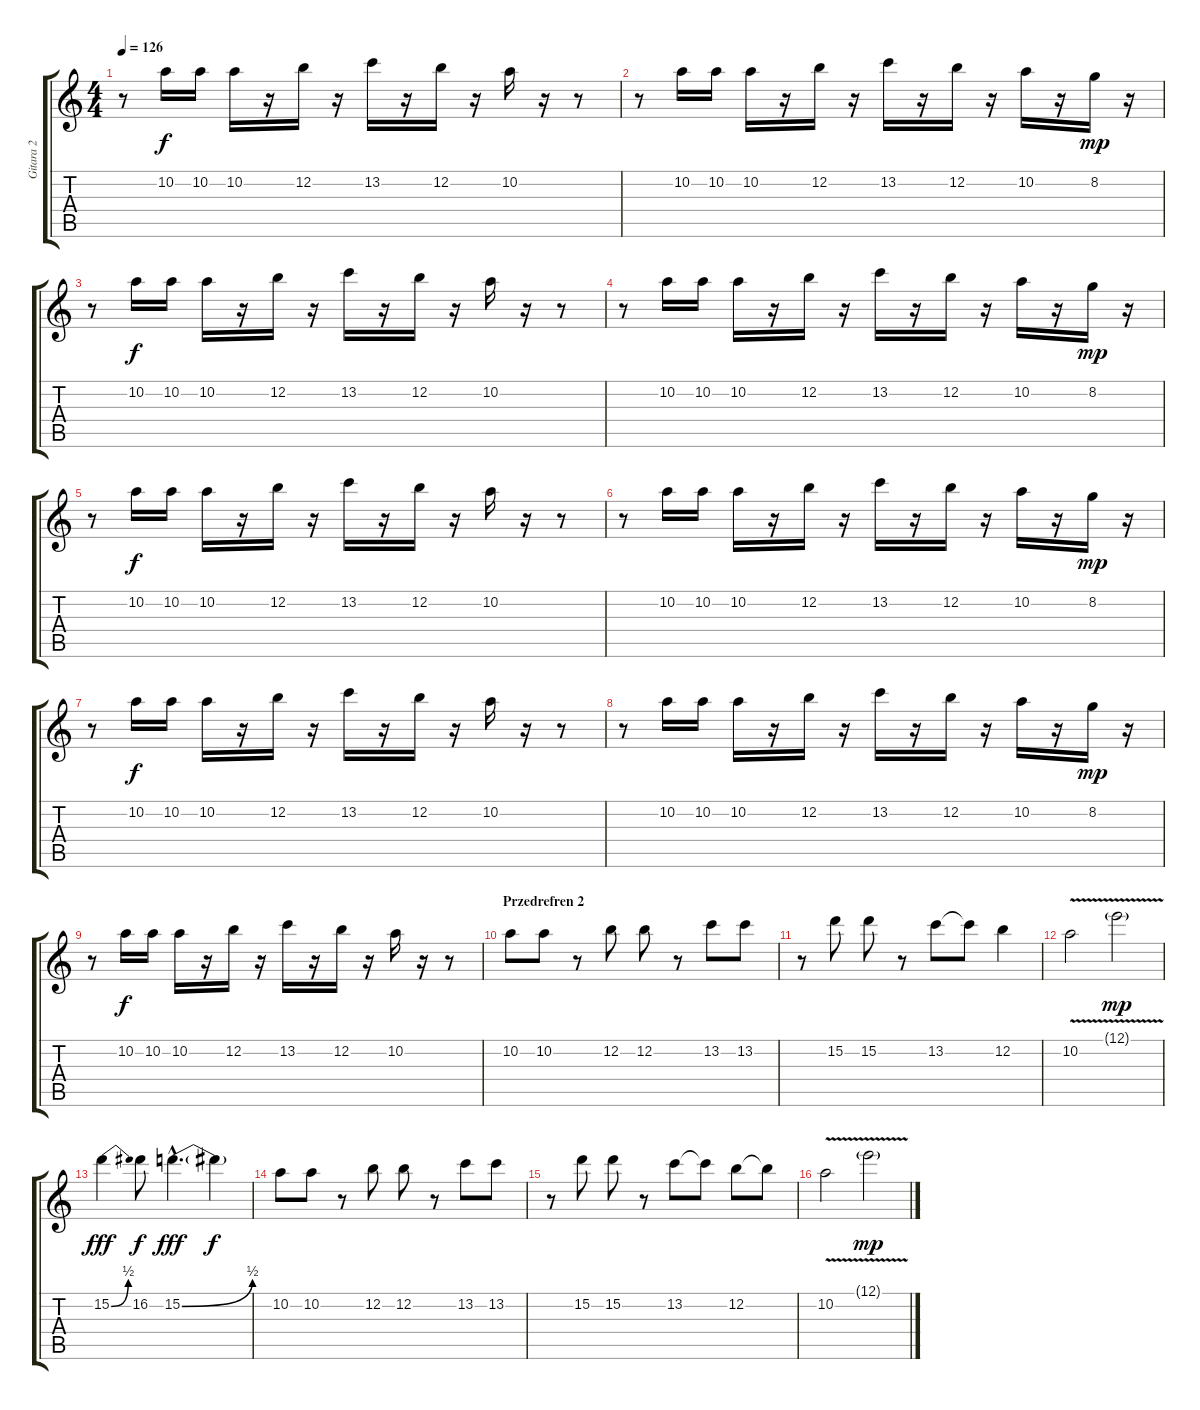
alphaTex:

\track ("Gitara 2" "Gitara 2") {instrument electricguitarjazz}
\staff {score tabs}
\tuning (E4 B3 G3 D3 A2 E2) {hide}
\ts (4 4)
\tempo 126
\clef g2
\ks c
r.8{dy mp} 10.2.16{dy f} 10.2.16 10.2.16 r.16 12.2.16 r.16 13.2.16 r.16 12.2.16 r.16 10.2.16 r.16 r.8 |
r.8 10.2.16 10.2.16 10.2.16 r.16 12.2.16 r.16 13.2.16 r.16 12.2.16 r.16 10.2.16 r.16 8.2.16{dy mp} r.16 |
r.8 10.2.16{dy f} 10.2.16 10.2.16 r.16 12.2.16 r.16 13.2.16 r.16 12.2.16 r.16 10.2.16 r.16 r.8 |
r.8 10.2.16 10.2.16 10.2.16 r.16 12.2.16 r.16 13.2.16 r.16 12.2.16 r.16 10.2.16 r.16 8.2.16{dy mp} r.16 |
r.8 10.2.16{dy f} 10.2.16 10.2.16 r.16 12.2.16 r.16 13.2.16 r.16 12.2.16 r.16 10.2.16 r.16 r.8 |
r.8 10.2.16 10.2.16 10.2.16 r.16 12.2.16 r.16 13.2.16 r.16 12.2.16 r.16 10.2.16 r.16 8.2.16{dy mp} r.16 |
r.8 10.2.16{dy f} 10.2.16 10.2.16 r.16 12.2.16 r.16 13.2.16 r.16 12.2.16 r.16 10.2.16 r.16 r.8 |
r.8 10.2.16 10.2.16 10.2.16 r.16 12.2.16 r.16 13.2.16 r.16 12.2.16 r.16 10.2.16 r.16 8.2.16{dy mp} r.16 |
r.8 10.2.16{dy f} 10.2.16 10.2.16 r.16 12.2.16 r.16 13.2.16 r.16 12.2.16 r.16 10.2.16 r.16 r.8 |
\section ("" "Przedrefren 2")
10.2.8{volume 9 instrument electricguitarjazz} 10.2.8 r.8 12.2.8 12.2.8 r.8 13.2.8 13.2.8 |
r.8 15.2.8 15.2.8 r.8 13.2.8 13.2{t}.8 12.2.4 |
10.2{v}.2 12.1{v g}.2{dy mp} |
15.2{be (bend 0 0 60 2)}.4{dy fff} 16.2.8{dy f} 15.2{be (bend 0 0 60 2) hac}.4{d dy fff} 15.2{t}.4{dy f} |
10.2.8 10.2.8 r.8 12.2.8 12.2.8 r.8 13.2.8 13.2.8 |
r.8 15.2.8 15.2.8 r.8 13.2.8 13.2{t}.8 12.2.8 12.2{t}.8 |
10.2{v}.2 12.1{v g}.2{dy mp}
